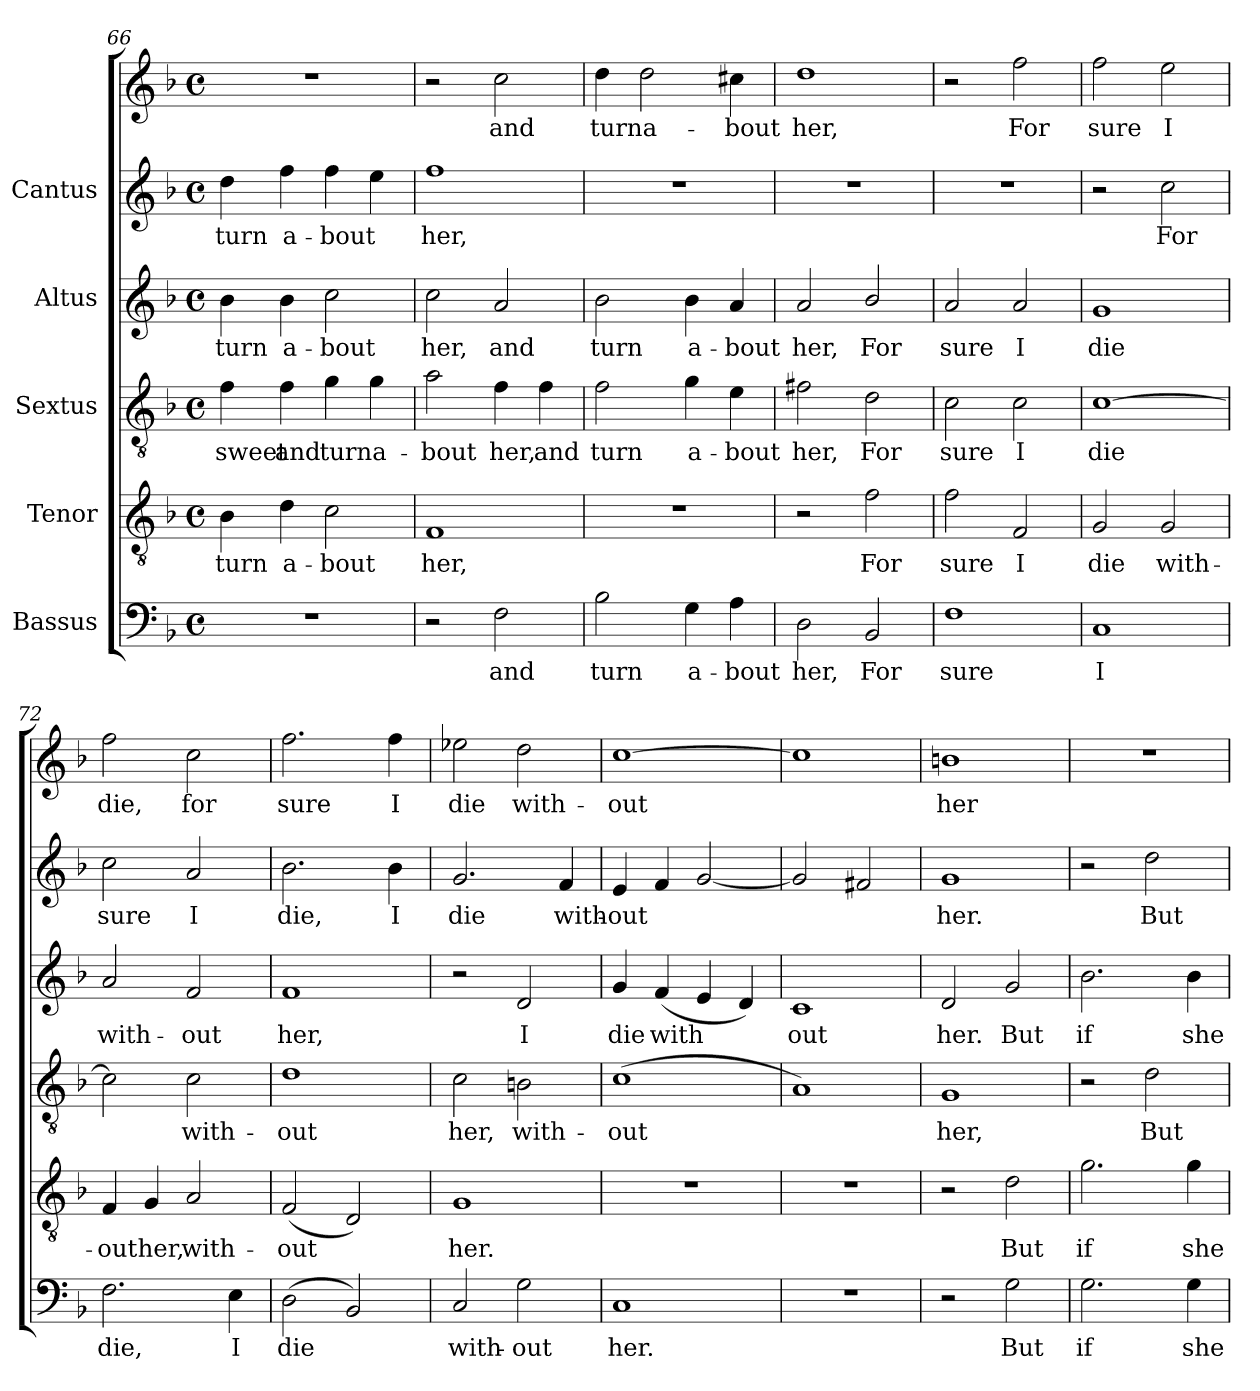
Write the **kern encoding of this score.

**kern	**text	**kern	**text	**kern	**text	**kern	**text	**kern	**text	**kern	**text
*part5	*part5	*part4	*part4	*part3	*part3	*part2	*part2	*part1	*part1	*part1	*part1
*staff6	*staff6	*staff5	*staff5	*staff4	*staff4	*staff3	*staff3	*staff2	*staff2	*staff1	*staff1
*I"Bassus	*	*I"Tenor	*	*I"Sextus	*	*I"Altus	*	*I"Cantus	*	*	*
*clefF4	*	*clefGv2	*	*clefGv2	*	*clefG2	*	*clefG2	*	*clefG2	*
*k[b-]	*	*k[b-]	*	*k[b-]	*	*k[b-]	*	*k[b-]	*	*k[b-]	*
*F:	*	*F:	*	*F:	*	*F:	*	*F:	*	*F:	*
*M4/4	*	*M4/4	*	*M4/4	*	*M4/4	*	*M4/4	*	*M4/4	*
*met(c)	*	*met(c)	*	*met(c)	*	*met(c)	*	*met(c)	*	*met(c)	*
=66	=66	=66	=66	=66	=66	=66	=66	=66	=66	=66	=66
!	!	!	!LO:LY:b:cj	!	!LO:LY:b:cj	!	!LO:LY:b:cj	!	!LO:LY:b:cj	!	!
1r	.	4B-\	turn	4f\	sweet	4b-\	turn	4dd\	turn	1r	.
!	!	!	!LO:LY:b:cj	!	!LO:LY:b:cj	!	!LO:LY:b:cj	!	!LO:LY:b:cj	!	!
.	.	4d\	a-	4f\	and	4b-\	a-	4ff\	a-	.	.
!	!	!	!LO:LY:b:cj	!	!LO:LY:b:cj	!	!LO:LY:b:cj	!	!LO:LY:b:cj	!	!
.	.	2c\	-bout	4g\	turn	2cc\	-bout	4ff\	-bout	.	.
!	!	!	!	!	!LO:LY:b:cj	!	!	!	!LO:LY:b:cj	!	!
.	.	.	.	4g\	a-	.	.	4ee\	.	.	.
=67	=67	=67	=67	=67	=67	=67	=67	=67	=67	=67	=67
!	!	!	!LO:LY:b:cj	!	!LO:LY:b:cj	!	!LO:LY:b:cj	!	!LO:LY:b:cj	!	!
2r	.	1F	her,	2a\	-bout	2cc\	her,	1ff	her,	2r	.
!	!LO:LY:b:cj	!	!	!	!LO:LY:b:cj	!	!LO:LY:b:cj	!	!	!	!LO:LY:b:cj
2F\	and	.	.	4f\	her,	2a/	and	.	.	2cc\	and
!	!	!	!	!	!LO:LY:b:cj	!	!	!	!	!	!
.	.	.	.	4f\	and	.	.	.	.	.	.
=68	=68	=68	=68	=68	=68	=68	=68	=68	=68	=68	=68
!	!LO:LY:b:cj	!	!	!	!LO:LY:b:cj	!	!LO:LY:b:cj	!	!	!	!LO:LY:b:cj
2B-\	turn	1r	.	2f\	turn	2b-\	turn	1r	.	4dd\	turn
!	!	!	!	!	!	!	!	!	!	!	!LO:LY:b:cj
.	.	.	.	.	.	.	.	.	.	2dd\	a-
!	!LO:LY:b:cj	!	!	!	!LO:LY:b:cj	!	!LO:LY:b:cj	!	!	!	!
4G\	a-	.	.	4g\	a-	4b-\	a-	.	.	.	.
!	!LO:LY:b:cj	!	!	!	!LO:LY:b:cj	!	!LO:LY:b:cj	!	!	!	!LO:LY:b:cj
4A\	-bout	.	.	4e\	-bout	4a/	-bout	.	.	4cc#X\	-bout
=69	=69	=69	=69	=69	=69	=69	=69	=69	=69	=69	=69
!	!LO:LY:b:cj	!	!	!	!LO:LY:b:cj	!	!LO:LY:b:cj	!	!	!	!LO:LY:b:cj
2D\	her,	2r	.	2f#X\	her,	2a/	her,	1r	.	1dd	her,
!	!LO:LY:b:cj	!	!LO:LY:b:cj	!	!LO:LY:b:cj	!	!LO:LY:b:cj	!	!	!	!
2BB-/	For	2f\	For	2d\	For	2b-/	For	.	.	.	.
!!LO:LB:g=z
=70	=70	=70	=70	=70	=70	=70	=70	=70	=70	=70	=70
!	!LO:LY:b:cj	!	!LO:LY:b:cj	!	!LO:LY:b:cj	!	!LO:LY:b:cj	!	!	!	!
1F	sure	2f\	sure	2c\	sure	2a/	sure	1r	.	2r	.
!	!	!	!LO:LY:b:cj	!	!LO:LY:b:cj	!	!LO:LY:b:cj	!	!	!	!LO:LY:b:cj
.	.	2F/	I	2c\	I	2a/	I	.	.	2ff\	For
=71	=71	=71	=71	=71	=71	=71	=71	=71	=71	=71	=71
!	!LO:LY:b:cj	!	!LO:LY:b:cj	!	!LO:LY:b:cj	!	!LO:LY:b:cj	!	!	!	!LO:LY:b:cj
1C	I	2G/	die	[>1c	die	1g	die	2r	.	2ff\	sure
!	!	!	!LO:LY:b:cj	!	!	!	!	!	!LO:LY:b:cj	!	!LO:LY:b:cj
.	.	2G/	with-	.	.	.	.	2cc\	For	2ee\	I
=72	=72	=72	=72	=72	=72	=72	=72	=72	=72	=72	=72
!	!LO:LY:b:cj	!	!LO:LY:b:cj	!	!LO:LY:b:cj	!	!LO:LY:b:cj	!	!LO:LY:b:cj	!	!LO:LY:b:cj
2.F\	die,	4F/	-out	2c\]	.	2a/	with-	2cc\	sure	2ff\	die,
!	!	!	!LO:LY:b:cj	!	!	!	!	!	!	!	!
.	.	4G/	her,	.	.	.	.	.	.	.	.
!	!	!	!LO:LY:b:cj	!	!LO:LY:b:cj	!	!LO:LY:b:cj	!	!LO:LY:b:cj	!	!LO:LY:b:cj
.	.	2A/	with-	2c\	with-	2f/	-out	2a/	I	2cc\	for
!	!LO:LY:b:cj	!	!	!	!	!	!	!	!	!	!
4E\	I	.	.	.	.	.	.	.	.	.	.
=73	=73	=73	=73	=73	=73	=73	=73	=73	=73	=73	=73
!	!LO:LY:b:cj	!	!LO:LY:b:cj	!	!LO:LY:b:cj	!	!LO:LY:b:cj	!	!LO:LY:b:cj	!	!LO:LY:b:cj
(>2D\	die	(<2F/	-out	1d	-out	1f	her,	2.b-\	die,	2.ff\	sure
!	!LO:LY:b:cj	!	!LO:LY:b:cj	!	!	!	!	!	!	!	!
2BB-/)	.	2D/)	.	.	.	.	.	.	.	.	.
!	!	!	!	!	!	!	!	!	!LO:LY:b:cj	!	!LO:LY:b:cj
.	.	.	.	.	.	.	.	4b-\	I	4ff\	I
=74	=74	=74	=74	=74	=74	=74	=74	=74	=74	=74	=74
!	!LO:LY:b:cj	!	!LO:LY:b:cj	!	!LO:LY:b:cj	!	!	!	!LO:LY:b:cj	!	!LO:LY:b:cj
2C/	with-	1G	her.	2c\	her,	2r	.	2.g/	-die	2ee-X\	die
!	!LO:LY:b:cj	!	!	!	!LO:LY:b:cj	!	!LO:LY:b:cj	!	!	!	!LO:LY:b:cj
2G\	-out	.	.	2Bn\	with-	2d/	I	.	.	2dd\	with-
!	!	!	!	!	!	!	!	!	!LO:LY:b:cj	!	!
.	.	.	.	.	.	.	.	4f/	with-	.	.
=75	=75	=75	=75	=75	=75	=75	=75	=75	=75	=75	=75
!	!LO:LY:b:cj	!	!	!	!LO:LY:b:cj	!	!LO:LY:b:cj	!	!LO:LY:b:cj	!	!LO:LY:b:cj
1C	her.	1r	.	(>1c	-out	4g/	die	4e/	out	[>1cc	-out
!	!	!	!	!	!	!	!LO:LY:b:cj	!	!LO:LY:b:cj	!	!
.	.	.	.	.	.	(<4f/	with-	4f/	.	.	.
!	!	!	!	!	!	!	!LO:LY:b:cj	!	!LO:LY:b:cj	!	!
.	.	.	.	.	.	4e/	--	[<2g/	.	.	.
!	!	!	!	!	!	!	!LO:LY:b:cj	!	!	!	!
.	.	.	.	.	.	4d/)	--	.	.	.	.
=76	=76	=76	=76	=76	=76	=76	=76	=76	=76	=76	=76
!	!	!	!	!	!	!	!LO:LY:b:cj	!	!	!	!
1r	.	1r	.	1A)	.	1c	-out	2g/]	.	1cc]	.
.	.	.	.	.	.	.	.	2f#X/	.	.	.
!!LO:PB:g=z
=77	=77	=77	=77	=77	=77	=77	=77	=77	=77	=77	=77
!	!	!	!	!	!LO:LY:b:cj	!	!LO:LY:b:cj	!	!LO:LY:b:cj	!	!LO:LY:b:cj
2r	.	2r	.	1G	her,	2d/	her.	1g	her.	1bn	her
!	!LO:LY:b:cj	!	!LO:LY:b:cj	!	!	!	!LO:LY:b:cj	!	!	!	!
2G\	But	2d\	But	.	.	2g/	But	.	.	.	.
=78	=78	=78	=78	=78	=78	=78	=78	=78	=78	=78	=78
!	!LO:LY:b:cj	!	!LO:LY:b:cj	!	!	!	!LO:LY:b:cj	!	!	!	!
2.G\	if	2.g\	if	2r	.	2.b-\	if	2r	.	1r	.
!	!	!	!	!	!LO:LY:b:cj	!	!	!	!LO:LY:b:cj	!	!
.	.	.	.	2d\	But	.	.	2dd\	But	.	.
!	!LO:LY:b:cj	!	!LO:LY:b:cj	!	!	!	!LO:LY:b:cj	!	!	!	!
4G\	she	4g\	she	.	.	4b-\	she	.	.	.	.
=	=	=	=	=	=	=	=	=	=	=	=
*-	*-	*-	*-	*-	*-	*-	*-	*-	*-	*-	*-
